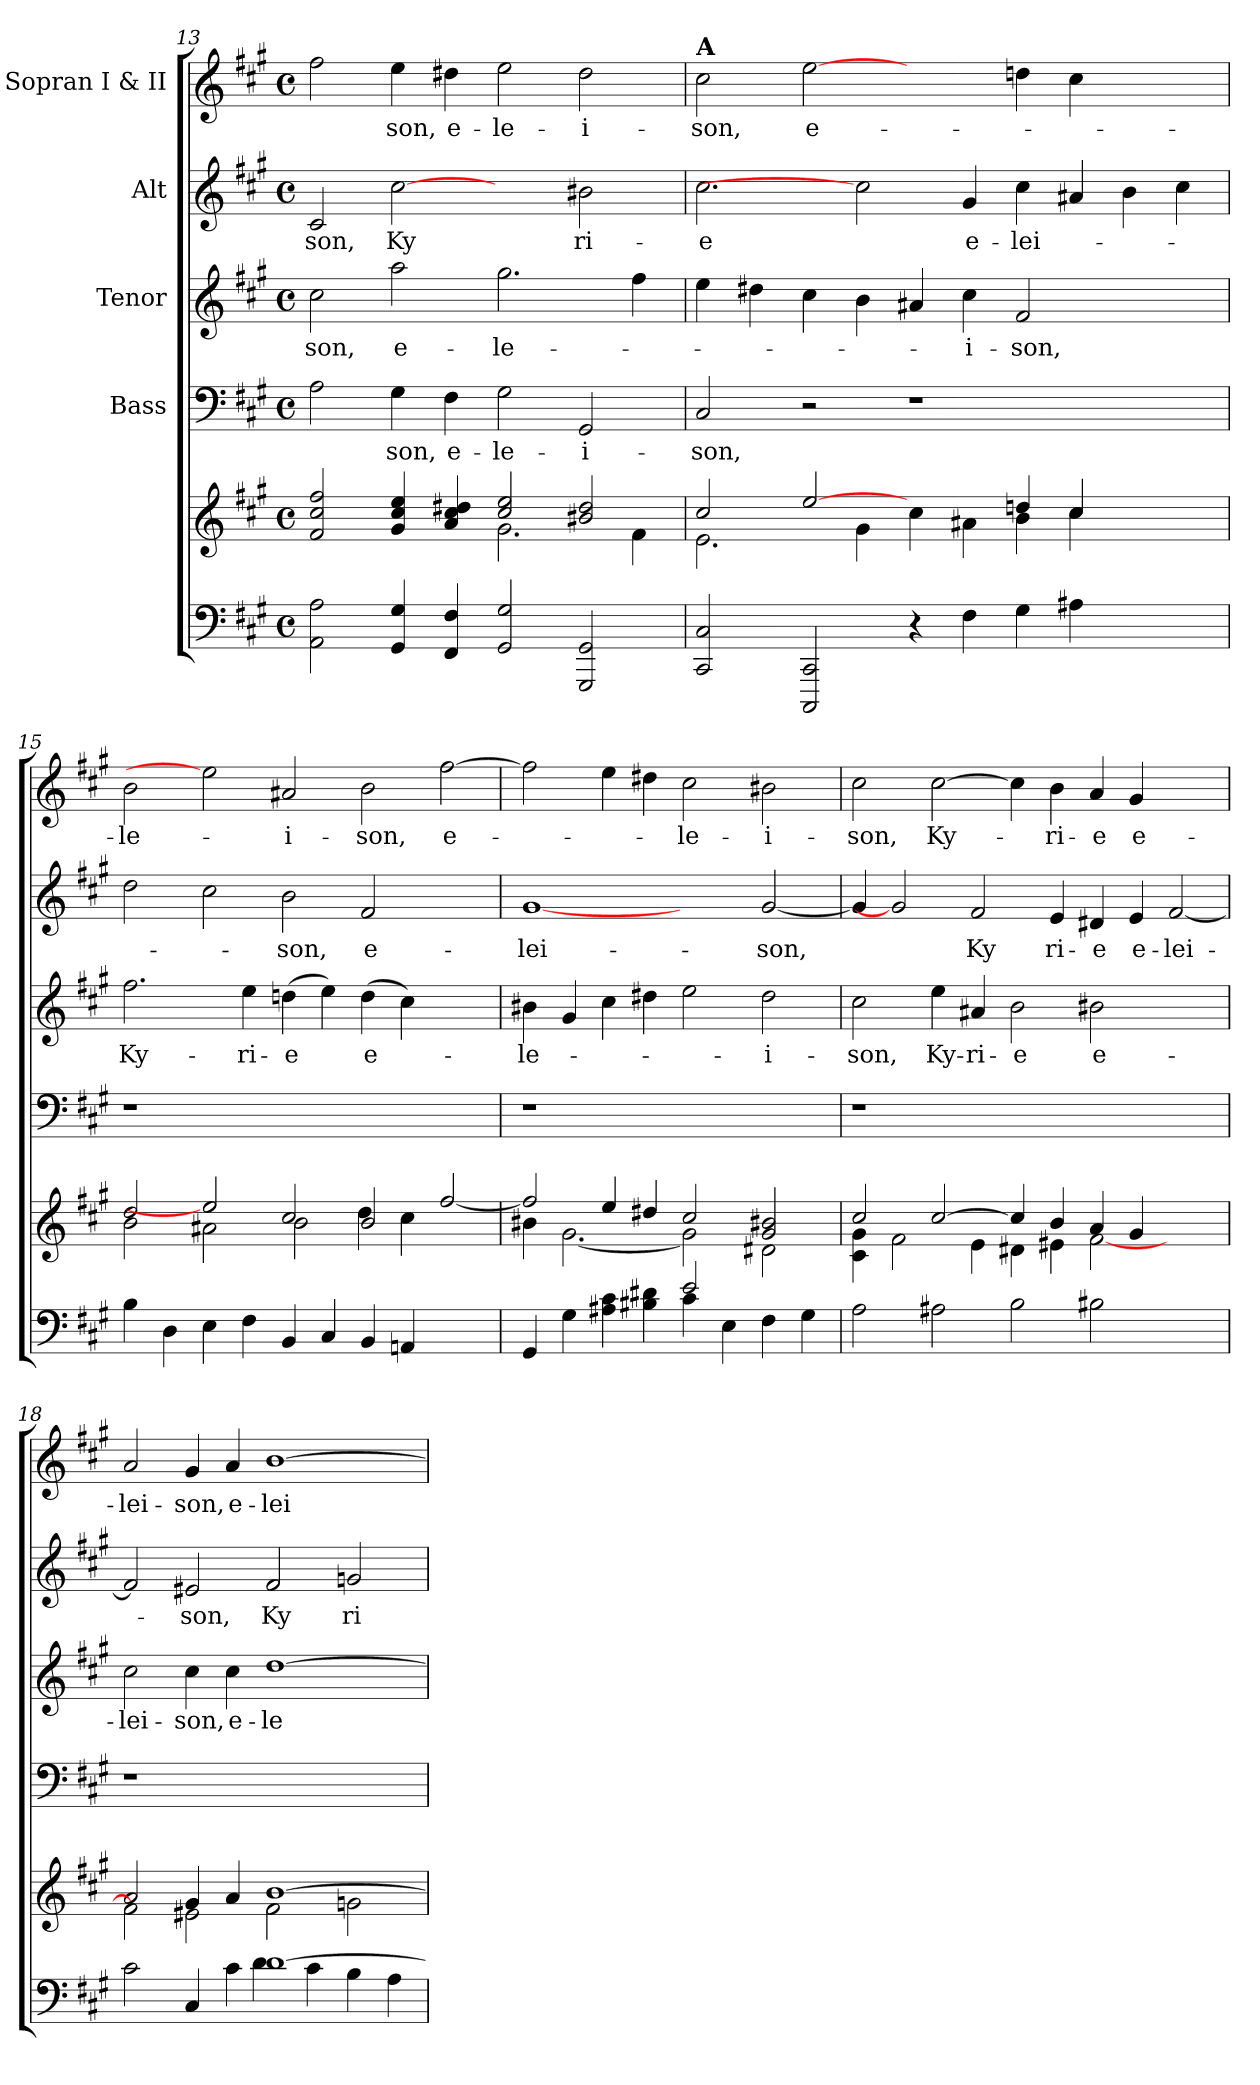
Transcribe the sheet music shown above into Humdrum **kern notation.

**kern	**kern	**kern	**text	**kern	**text	**kern	**text	**kern	**text
*part5	*part5	*part4	*part4	*part3	*part3	*part2	*part2	*part1	*part1
*staff6	*staff5	*staff4	*staff4	*staff3	*staff3	*staff2	*staff2	*staff1	*staff1
*	*	*I"Bass	*	*I"Tenor	*	*I"Alt	*	*I"Sopran  I & II	*
*clefF4	*clefG2	*clefF4	*	*clefG2	*	*clefG2	*	*clefG2	*
*k[f#c#g#]	*k[f#c#g#]	*k[f#c#g#]	*	*k[f#c#g#]	*	*k[f#c#g#]	*	*k[f#c#g#]	*
*f#:	*f#:	*f#:	*	*f#:	*	*f#:	*	*f#:	*
*M4/4	*M4/4	*M4/4	*	*M4/4	*	*M4/4	*	*M4/4	*
*met(c)	*met(c)	*met(c)	*	*met(c)	*	*met(c)	*	*met(c)	*
=13	=13	=13	=13	=13	=13	=13	=13	=13	=13
*	*^	*	*	*	*	*	*	*	*
!	!	!	!	!	!	!LO:LY:b	!	!LO:LY:b	!	!
2AA\ 2A\	2f#/ 2cc#/ 2ff#/	1ryy	2A\	.	2cc#\	-son,	2c#/	-son,	2ff#\	.
!	!	!	!	!LO:LY:b	!	!LO:LY:b	!	!LO:LY:b	!	!LO:LY:b
4GG#/ 4G#/	4g#/ 4cc#/ 4ee/	.	4G#\	-son,	2aa\	e-	[2cc#	Ky	4ee\	-son,
!	!	!	!	!LO:LY:b	!	!	!	!	!	!LO:LY:b
4FF#/ 4F#/	4a/ 4cc#/ 4dd#X/	.	4F#\	e-	.	.	.	.	4dd#X\	e-
!	!	!	!	!LO:LY:b	!	!LO:LY:b	!	!	!	!LO:LY:b
2GG#/ 2G#/	2cc#/ 2ee/	2.g#\	2G#\	-le-	2.gg#\	-le-	2ryy	.	2ee\	-le-
!	!	!	!	!LO:LY:b	!	!	!	!LO:LY:b	!	!LO:LY:b
2GGG#/ 2GG#/	2b#X/ 2dd#/	.	2GG#/	-i-	.	.	2b#X\	ri-	2dd#\	-i-
.	.	4f#\	.	.	4ff#\	.	.	.	.	.
=14	=14	=14	=14	=14	=14	=14	=14	=14	=14	=14
!	!	!	!	!	!	!	!	!	!LO:TX:a:B:t=A	!
!	!	!	!	!LO:LY:b	!	!	!	!LO:LY:b	!	!LO:LY:b
2CC#/ 2C#/	2cc#/	2.e\	2C#/	-son,	4ee\	.	2.cc#\	-e	2cc#\	-son,
.	.	.	.	.	4dd#X\	.	.	.	.	.
!	!	!	!	!	!	!	!	!	!	!LO:LY:b
2CCC#/ 2CC#/	[2ee	.	2r	.	4cc#\	.	.	.	[2ee	e-
.	.	4g#\	.	.	4b\	.	2cc#]	.	.	.
4r	2ryy	4cc#\	1r	.	4a#X/	.	.	.	2ryy	.
!	!	!	!	!	!	!LO:LY:b	!	!LO:LY:b	!	!
4F#\	.	4a#X\	.	.	4cc#\	-i-	4g#/	e-	.	.
!	!	!	!	!	!	!LO:LY:b	!	!LO:LY:b	!	!
4G#\	4ddn/	4b\	.	.	2f#/	-son,	4cc#\	-lei-	4ddn\	.
4A#X\	4cc#/	4cc#\	.	.	.	.	4a#X/	.	4cc#\	.
2ryy	2ryy	2ryy	2ryy	.	2ryy	.	4b\	.	2ryy	.
.	.	.	.	.	.	.	4cc#\	.	.	.
!!LO:LB:g=z
=15	=15	=15	=15	=15	=15	=15	=15	=15	=15	=15
!	!	!	!	!	!	!LO:LY:b	!	!	!	!LO:LY:b
4B\	2dd/	2b\	1r	.	2.ff#\	Ky-	2dd\	.	2b\	-le-
4D\	.	.	.	.	.	.	.	.	.	.
4E\	2ee]	2a#X\	.	.	.	.	2cc#\	.	2ee]	.
!	!	!	!	!	!	!LO:LY:b	!	!	!	!
4F#\	.	.	.	.	4ee\	-ri-	.	.	.	.
!	!	!	!	!	!	!LO:LY:b	!	!LO:LY:b	!	!LO:LY:b
4BB/	2cc#/	2b\	1.ryy	.	(>4ddn\	-e	2b\	-son,	2a#X/	-i-
4C#/	.	.	.	.	4ee\)	.	.	.	.	.
!	!	!	!	!	!	!LO:LY:b	!	!LO:LY:b	!	!LO:LY:b
4BB/	2b/	4dd\	.	.	(>4dd\	e-	2f#/	e-	2b\	-son,
4AAn/	.	4cc#\	.	.	4cc#\)	.	.	.	.	.
!	!	!	!	!	!	!	!	!	!	!LO:LY:b
2ryy	[>2ff#/	2ryy	.	.	2ryy	.	2ryy	.	[2ff#\	e-
=16	=16	=16	=16	=16	=16	=16	=16	=16	=16	=16
*^	*	*	*	*	*	*	*	*	*	*
!	!	!	!	!	!	!	!LO:LY:b	!	!LO:LY:b	!	!
1ryy	4GG#/	2ff#/]	4b#X\	1r	.	4b#X\	-le-	[1g#	-lei-	2ff#\]	.
.	4G#\	.	[<2.g#\	.	.	4g#/	.	.	.	.	.
.	4A#X\ 4c#\	4ee/	.	.	.	4cc#\	.	.	.	4ee\	.
.	4B#X\ 4d#X\	4dd#X/	.	.	.	4dd#X\	.	.	.	4dd#X\	.
!	!	!	!	!	!	!	!	!	!	!	!LO:LY:b
2e/	4c#\	2cc#/	2g#\]	1ryy	.	2ee\	.	2ryy	.	2cc#\	-le-
.	4E\	.	.	.	.	.	.	.	.	.	.
!	!	!	!	!	!	!	!LO:LY:b	!	!LO:LY:b	!	!LO:LY:b
2ryy	4F#\	2g#/ 2b#X/	2d#X\	.	.	2dd#\	-i-	[2g#/	-son,	2b#X\	-i-
.	4G#\	.	.	.	.	.	.	.	.	.	.
=17	=17	=17	=17	=17	=17	=17	=17	=17	=17	=17	=17
!	!	!	!	!	!	!	!LO:LY:b	!	!	!	!LO:LY:b
*v	*v	*	*	*	*	*	*	*	*	*	*
2A\	2cc#/	4c#\ 4g#\	1r	.	2cc#\	-son,	4g#/]	.	2cc#\	-son,
.	.	2f#\	.	.	.	.	2g#]	.	.	.
!	!	!	!	!	!	!LO:LY:b	!	!	!	!LO:LY:b
2A#X\	[>2cc#/	.	.	.	4ee\	Ky-	.	.	[2cc#\	Ky-
!	!	!	!	!	!	!LO:LY:b	!	!LO:LY:b	!	!
.	.	4e\	.	.	4a#X/	-ri-	2f#/	Ky	.	.
!	!	!	!	!	!	!LO:LY:b	!	!	!	!
2B\	4cc#/]	4d#X\	1.ryy	.	2b\	-e	.	.	4cc#\]	.
!	!	!	!	!	!	!	!	!LO:LY:b	!	!LO:LY:b
.	4b/	4e#X\	.	.	.	.	4e/	ri-	4b\	-ri-
!	!	!	!	!	!	!LO:LY:b	!	!LO:LY:b	!	!LO:LY:b
2B#X\	4a/	[<2f#\	.	.	2b#X\	e-	4d#X/	-e	4a/	-e
!	!	!	!	!	!	!	!	!LO:LY:b	!	!LO:LY:b
.	4g#/	.	.	.	.	.	4e/	e-	4g#/	e-
!	!	!	!	!	!	!	!	!LO:LY:b	!	!
2ryy	2ryy	2ryy	.	.	2ryy	.	[2f#/	-lei-	2ryy	.
=18	=18	=18	=18	=18	=18	=18	=18	=18	=18	=18
*^	*	*	*	*	*	*	*	*	*	*
!	!	!	!	!	!	!	!LO:LY:b	!	!	!	!LO:LY:b
1ryy	2c#\	2a/	2f#\]	1r	.	2cc#\	-lei-	2f#/]	.	2a/	-lei-
!	!	!	!	!	!	!	!LO:LY:b	!	!LO:LY:b	!	!LO:LY:b
.	4C#/	4g#/	2e#X\	.	.	4cc#\	-son,	2e#X/	-son,	4g#/	-son,
!	!	!	!	!	!	!	!LO:LY:b	!	!	!	!LO:LY:b
.	4c#\	4a/	.	.	.	4cc#\	e-	.	.	4a/	e-
!	!	!	!	!	!	!	!LO:LY:b	!	!LO:LY:b	!	!LO:LY:b
[1d	4d\	[>1b	2f#\	1ryy	.	[1dd	-le-	2f#/	Ky	[1b	-lei-
.	4c#\	.	.	.	.	.	.	.	.	.	.
!	!	!	!	!	!	!	!	!	!LO:LY:b	!	!
.	4B\	.	2gn\	.	.	.	.	2gn/	ri-	.	.
.	4A\	.	.	.	.	.	.	.	.	.	.
*v	*v	*	*	*	*	*	*	*	*	*	*
*	*v	*v	*	*	*	*	*	*	*	*
=	=	=	=	=	=	=	=	=	=
*-	*-	*-	*-	*-	*-	*-	*-	*-	*-
